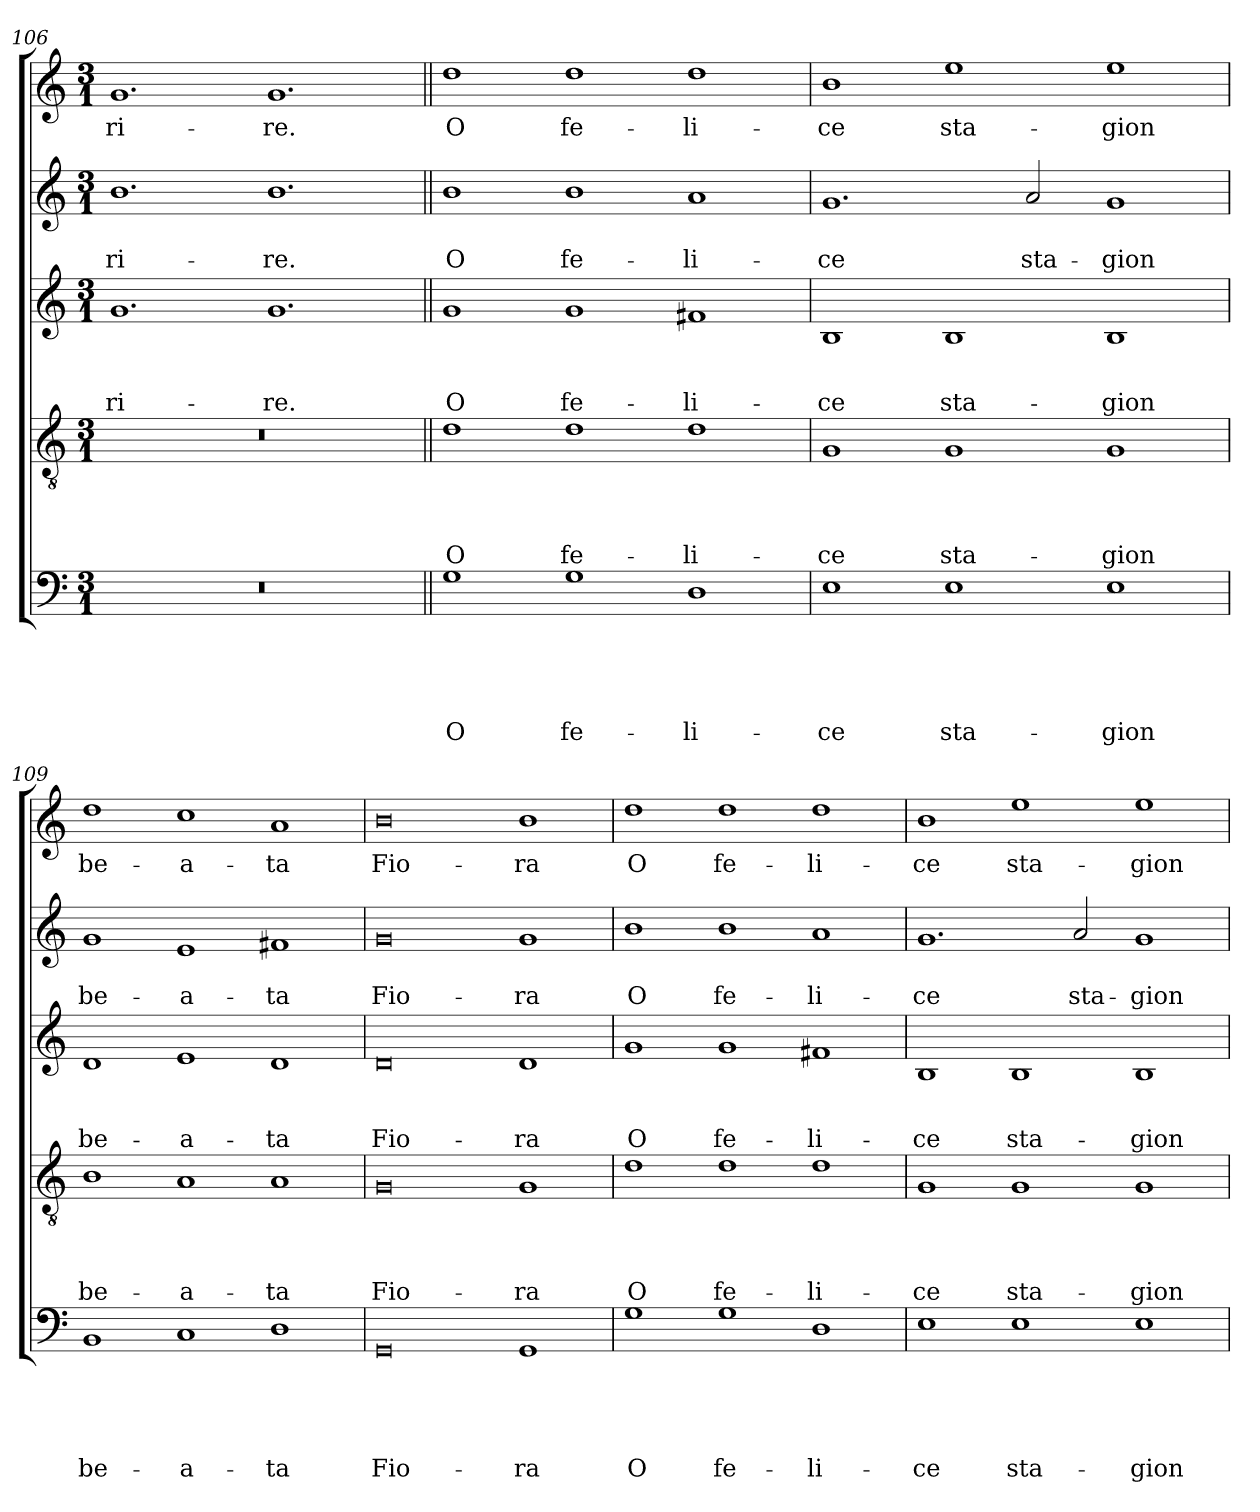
**kern	**text	**text	**text	**text	**text	**kern	**text	**text	**text	**text	**kern	**text	**text	**text	**kern	**text	**text	**kern	**text
*part5	*part5	*part5	*part5	*part5	*part5	*part4	*part4	*part4	*part4	*part4	*part3	*part3	*part3	*part3	*part2	*part2	*part2	*part1	*part1
*staff5	*staff5	*staff5	*staff5	*staff5	*staff5	*staff4	*staff4	*staff4	*staff4	*staff4	*staff3	*staff3	*staff3	*staff3	*staff2	*staff2	*staff2	*staff1	*staff1
*clefF4	*	*	*	*	*	*clefGv2	*	*	*	*	*clefG2	*	*	*	*clefG2	*	*	*clefG2	*
*k[]	*	*	*	*	*	*k[]	*	*	*	*	*k[]	*	*	*	*k[]	*	*	*k[]	*
*C:	*	*	*	*	*	*C:	*	*	*	*	*C:	*	*	*	*C:	*	*	*C:	*
*M3/1	*	*	*	*	*	*M3/1	*	*	*	*	*M3/1	*	*	*	*M3/1	*	*	*M3/1	*
=106	=106	=106	=106	=106	=106	=106	=106	=106	=106	=106	=106	=106	=106	=106	=106	=106	=106	=106	=106
!	!	!	!	!	!	!	!	!	!	!	!	!	!	!LO:LY:b	!	!	!LO:LY:b	!	!LO:LY:b
0.r	.	.	.	.	.	0.r	.	.	.	.	1.g	.	.	-ri-	1.b	.	-ri-	1.g	-ri-
!	!	!	!	!	!	!	!	!	!	!	!	!	!	!LO:LY:b	!	!	!LO:LY:b	!	!LO:LY:b
.	.	.	.	.	.	.	.	.	.	.	1.g	.	.	-re.	1.b	.	-re.	1.g	-re.
!!LO:LB:g=z
=107||	=107||	=107||	=107||	=107||	=107||	=107||	=107||	=107||	=107||	=107||	=107||	=107||	=107||	=107||	=107||	=107||	=107||	=107||	=107||
!	!	!	!	!	!LO:LY:b	!	!	!	!	!LO:LY:b	!	!	!	!LO:LY:b	!	!	!LO:LY:b	!	!LO:LY:b
1G	.	.	.	.	O	1d	.	.	.	O	1g	.	.	O	1b	.	O	1dd	O
!	!	!	!	!	!LO:LY:b	!	!	!	!	!LO:LY:b	!	!	!	!LO:LY:b	!	!	!LO:LY:b	!	!LO:LY:b
1G	.	.	.	.	fe-	1d	.	.	.	fe-	1g	.	.	fe-	1b	.	fe-	1dd	fe-
!	!	!	!	!	!LO:LY:b	!	!	!	!	!LO:LY:b	!	!	!	!LO:LY:b	!	!	!LO:LY:b	!	!LO:LY:b
1D	.	.	.	.	-li-	1d	.	.	.	-li-	1f#X	.	.	-li-	1a	.	-li-	1dd	-li-
=108	=108	=108	=108	=108	=108	=108	=108	=108	=108	=108	=108	=108	=108	=108	=108	=108	=108	=108	=108
!	!	!	!	!	!LO:LY:b	!	!	!	!	!LO:LY:b	!	!	!	!LO:LY:b	!	!	!LO:LY:b	!	!LO:LY:b
1E	.	.	.	.	-ce	1G	.	.	.	-ce	1B	.	.	-ce	1.g	.	-ce	1b	-ce
!	!	!	!	!	!LO:LY:b	!	!	!	!	!LO:LY:b	!	!	!	!LO:LY:b	!	!	!	!	!LO:LY:b
1E	.	.	.	.	sta-	1G	.	.	.	sta-	1B	.	.	sta-	.	.	.	1ee	sta-
!	!	!	!	!	!	!	!	!	!	!	!	!	!	!	!	!	!LO:LY:b	!	!
.	.	.	.	.	.	.	.	.	.	.	.	.	.	.	2a/	.	sta-	.	.
!	!	!	!	!	!LO:LY:b	!	!	!	!	!LO:LY:b	!	!	!	!LO:LY:b	!	!	!LO:LY:b	!	!LO:LY:b
1E	.	.	.	.	-gion	1G	.	.	.	-gion	1B	.	.	-gion	1g	.	-gion	1ee	-gion
=109	=109	=109	=109	=109	=109	=109	=109	=109	=109	=109	=109	=109	=109	=109	=109	=109	=109	=109	=109
!	!	!	!	!	!LO:LY:b	!	!	!	!	!LO:LY:b	!	!	!	!LO:LY:b	!	!	!LO:LY:b	!	!LO:LY:b
1BB	.	.	.	.	be-	1B	.	.	.	be-	1d	.	.	be-	1g	.	be-	1dd	be-
!	!	!	!	!	!LO:LY:b	!	!	!	!	!LO:LY:b	!	!	!	!LO:LY:b	!	!	!LO:LY:b	!	!LO:LY:b
1C	.	.	.	.	-a-	1A	.	.	.	-a-	1e	.	.	-a-	1e	.	-a-	1cc	-a-
!	!	!	!	!	!LO:LY:b	!	!	!	!	!LO:LY:b	!	!	!	!LO:LY:b	!	!	!LO:LY:b	!	!LO:LY:b
1D	.	.	.	.	-ta	1A	.	.	.	-ta	1d	.	.	-ta	1f#X	.	-ta	1a	-ta
=110	=110	=110	=110	=110	=110	=110	=110	=110	=110	=110	=110	=110	=110	=110	=110	=110	=110	=110	=110
!	!	!	!	!	!LO:LY:b	!	!	!	!	!LO:LY:b	!	!	!	!LO:LY:b	!	!	!LO:LY:b	!	!LO:LY:b
0GG	.	.	.	.	Fio-	0G	.	.	.	Fio-	0d	.	.	Fio-	0g	.	Fio-	0b	Fio-
!	!	!	!	!	!LO:LY:b	!	!	!	!	!LO:LY:b	!	!	!	!LO:LY:b	!	!	!LO:LY:b	!	!LO:LY:b
1GG	.	.	.	.	-ra	1G	.	.	.	-ra	1d	.	.	-ra	1g	.	-ra	1b	-ra
=111	=111	=111	=111	=111	=111	=111	=111	=111	=111	=111	=111	=111	=111	=111	=111	=111	=111	=111	=111
!	!	!	!	!	!LO:LY:b	!	!	!	!	!LO:LY:b	!	!	!	!LO:LY:b	!	!	!LO:LY:b	!	!LO:LY:b
1G	.	.	.	.	O	1d	.	.	.	O	1g	.	.	O	1b	.	O	1dd	O
!	!	!	!	!	!LO:LY:b	!	!	!	!	!LO:LY:b	!	!	!	!LO:LY:b	!	!	!LO:LY:b	!	!LO:LY:b
1G	.	.	.	.	fe-	1d	.	.	.	fe-	1g	.	.	fe-	1b	.	fe-	1dd	fe-
!	!	!	!	!	!LO:LY:b	!	!	!	!	!LO:LY:b	!	!	!	!LO:LY:b	!	!	!LO:LY:b	!	!LO:LY:b
1D	.	.	.	.	-li-	1d	.	.	.	-li-	1f#X	.	.	-li-	1a	.	-li-	1dd	-li-
=112	=112	=112	=112	=112	=112	=112	=112	=112	=112	=112	=112	=112	=112	=112	=112	=112	=112	=112	=112
!	!	!	!	!	!LO:LY:b	!	!	!	!	!LO:LY:b	!	!	!	!LO:LY:b	!	!	!LO:LY:b	!	!LO:LY:b
1E	.	.	.	.	-ce	1G	.	.	.	-ce	1B	.	.	-ce	1.g	.	-ce	1b	-ce
!	!	!	!	!	!LO:LY:b	!	!	!	!	!LO:LY:b	!	!	!	!LO:LY:b	!	!	!	!	!LO:LY:b
1E	.	.	.	.	sta-	1G	.	.	.	sta-	1B	.	.	sta-	.	.	.	1ee	sta-
!	!	!	!	!	!	!	!	!	!	!	!	!	!	!	!	!	!LO:LY:b	!	!
.	.	.	.	.	.	.	.	.	.	.	.	.	.	.	2a/	.	sta-	.	.
!	!	!	!	!	!LO:LY:b	!	!	!	!	!LO:LY:b	!	!	!	!LO:LY:b	!	!	!LO:LY:b	!	!LO:LY:b
1E	.	.	.	.	-gion	1G	.	.	.	-gion	1B	.	.	-gion	1g	.	-gion	1ee	-gion
=	=	=	=	=	=	=	=	=	=	=	=	=	=	=	=	=	=	=	=
*-	*-	*-	*-	*-	*-	*-	*-	*-	*-	*-	*-	*-	*-	*-	*-	*-	*-	*-	*-
